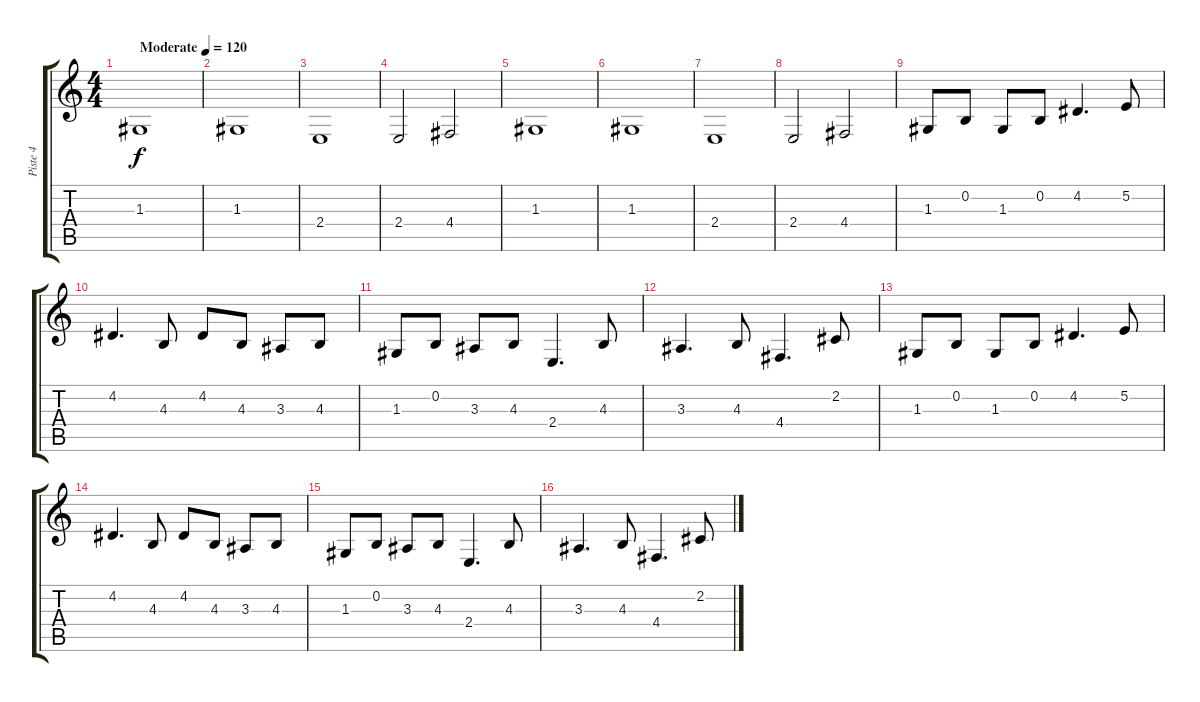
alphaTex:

\track ("Piste 4" "Piste 4") {instrument kalimba}
\staff {score tabs}
\tuning (E4 B3 G3 D3 A2 E2) {hide}
\ts (4 4)
\tempo (120 "Moderate")
\clef g2
\ks c
1.3.1{dy f instrument kalimba} |
1.3.1 |
2.4.1 |
2.4.2 4.4.2 |
1.3.1 |
1.3.1 |
2.4.1 |
2.4.2 4.4.2 |
1.3.8 0.2.8 1.3.8 0.2.8 4.2.4{d} 5.2.8 |
4.2.4{d} 4.3.8 4.2.8 4.3.8 3.3.8 4.3.8 |
1.3.8 0.2.8 3.3.8 4.3.8 2.4.4{d} 4.3.8 |
3.3.4{d} 4.3.8 4.4.4{d} 2.2.8 |
1.3.8 0.2.8 1.3.8 0.2.8 4.2.4{d} 5.2.8 |
4.2.4{d} 4.3.8 4.2.8 4.3.8 3.3.8 4.3.8 |
1.3.8 0.2.8 3.3.8 4.3.8 2.4.4{d} 4.3.8 |
3.3.4{d} 4.3.8 4.4.4{d} 2.2.8
